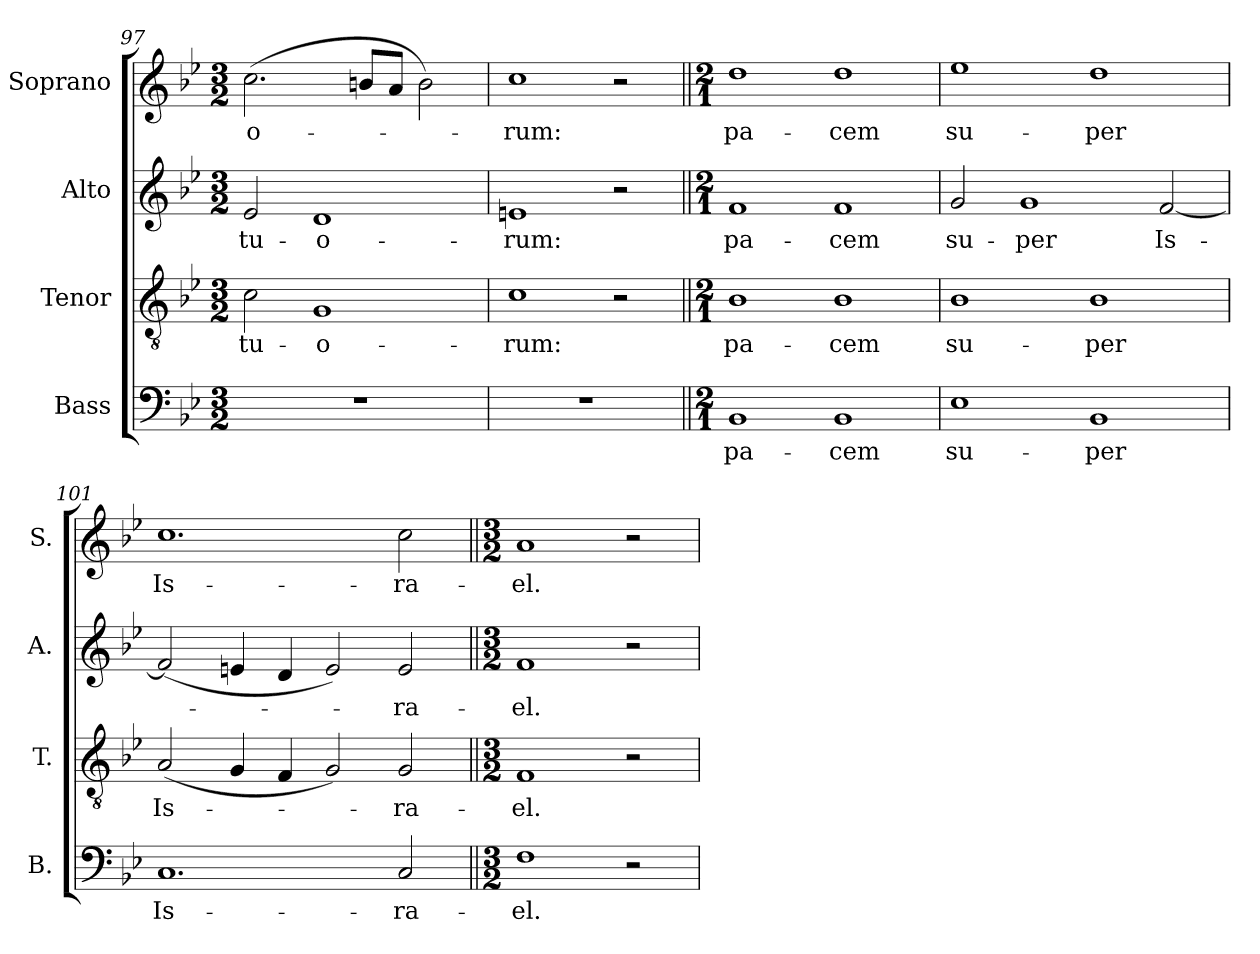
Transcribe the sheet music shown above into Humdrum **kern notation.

**kern	**text	**kern	**text	**kern	**text	**kern	**text
*part4	*part4	*part3	*part3	*part2	*part2	*part1	*part1
*staff4	*staff4	*staff3	*staff3	*staff2	*staff2	*staff1	*staff1
*I"Bass	*	*I"Tenor	*	*I"Alto	*	*I"Soprano	*
*I'B.	*	*I'T.	*	*I'A.	*	*I'S.	*
*clefF4	*	*clefGv2	*	*clefG2	*	*clefG2	*
*	*	*ITrd7c12	*	*	*	*	*
*k[b-e-]	*	*k[b-e-]	*	*k[b-e-]	*	*k[b-e-]	*
*B-:	*	*B-:	*	*B-:	*	*B-:	*
*M3/2	*	*M3/2	*	*M3/2	*	*M3/2	*
=97	=97	=97	=97	=97	=97	=97	=97
!LO:N:vis=1	!	!	!	!	!	!	!
!	!	!	!LO:LY:b:color=#000000	!	!	!	!
!	!	!	!	!	!LO:LY:b:color=#000000	!	!
!	!	!	!	!	!	!	!LO:LY:b:color=#000000
1.r	.	2Ci\	tu-	2e-i/	tu-	(2.cci\	-o-
!	!	!	!LO:LY:b:color=#000000	!	!	!	!
!	!	!	!	!	!LO:LY:b:color=#000000	!	!
.	.	1GGi	-o-	1di	-o-	.	.
.	.	.	.	.	.	8bni/L	.
.	.	.	.	.	.	8ai/J	.
.	.	.	.	.	.	2bi\)	.
=98	=98	=98	=98	=98	=98	=98	=98
!LO:N:vis=1	!	!	!	!	!	!	!
!	!	!	!LO:LY:b:color=#000000	!	!	!	!
!	!	!	!	!	!LO:LY:b:color=#000000	!	!
!	!	!	!	!	!	!	!LO:LY:b:color=#000000
1.r	.	1Ci	-rum:	1eni	-rum:	1cci	-rum:
.	.	2r	.	2r	.	2r	.
=99||	=99||	=99||	=99||	=99||	=99||	=99||	=99||
*M2/1	*	*M2/1	*	*M2/1	*	*M2/1	*
!	!LO:LY:b:color=#000000	!	!	!	!	!	!
!	!	!	!LO:LY:b:color=#000000	!	!	!	!
!	!	!	!	!	!LO:LY:b:color=#000000	!	!
!	!	!	!	!	!	!	!LO:LY:b:color=#000000
1BB-i	pa-	1BB-i	pa-	1fi	pa-	1ddi	pa-
!	!LO:LY:b:color=#000000	!	!	!	!	!	!
!	!	!	!LO:LY:b:color=#000000	!	!	!	!
!	!	!	!	!	!LO:LY:b:color=#000000	!	!
!	!	!	!	!	!	!	!LO:LY:b:color=#000000
1BB-i	-cem	1BB-i	-cem	1fi	-cem	1ddi	-cem
=100	=100	=100	=100	=100	=100	=100	=100
!	!LO:LY:b:color=#000000	!	!	!	!	!	!
!	!	!	!LO:LY:b:color=#000000	!	!	!	!
!	!	!	!	!	!LO:LY:b:color=#000000	!	!
!	!	!	!	!	!	!	!LO:LY:b:color=#000000
1E-i	su-	1BB-i	su-	2gi/	su-	1ee-i	su-
!	!	!	!	!	!LO:LY:b:color=#000000	!	!
.	.	.	.	1gi	-per	.	.
!	!LO:LY:b:color=#000000	!	!	!	!	!	!
!	!	!	!LO:LY:b:color=#000000	!	!	!	!
!	!	!	!	!	!	!	!LO:LY:b:color=#000000
1BB-i	-per	1BB-i	-per	.	.	1ddi	-per
!	!	!	!	!	!LO:LY:b:color=#000000	!	!
.	.	.	.	[2fi/	Is-	.	.
=101	=101	=101	=101	=101	=101	=101	=101
!	!LO:LY:b:color=#000000	!	!	!	!	!	!
!	!	!	!LO:LY:b:color=#000000	!	!	!	!
!	!	!	!	!	!	!	!LO:LY:b:color=#000000
1.Ci	Is-	(2AAi/	Is-	(2fi/]	.	1.cci	Is-
.	.	4GGi/	.	4eni/	.	.	.
.	.	4FFi/	.	4di/	.	.	.
.	.	2GGi/)	.	2ei/)	.	.	.
!	!LO:LY:b:color=#000000	!	!	!	!	!	!
!	!	!	!LO:LY:b:color=#000000	!	!	!	!
!	!	!	!	!	!LO:LY:b:color=#000000	!	!
!	!	!	!	!	!	!	!LO:LY:b:color=#000000
2Ci/	-ra-	2GGi/	-ra-	2ei/	-ra-	2cci\	-ra-
=102||	=102||	=102||	=102||	=102||	=102||	=102||	=102||
*M3/2	*	*M3/2	*	*M3/2	*	*M3/2	*
!	!LO:LY:b:color=#000000	!	!	!	!	!	!
!	!	!	!LO:LY:b:color=#000000	!	!	!	!
!	!	!	!	!	!LO:LY:b:color=#000000	!	!
!	!	!	!	!	!	!	!LO:LY:b:color=#000000
1Fi	-el.	1FFi	-el.	1fi	-el.	1ai	-el.
2r	.	2r	.	2r	.	2r	.
=	=	=	=	=	=	=	=
*-	*-	*-	*-	*-	*-	*-	*-
